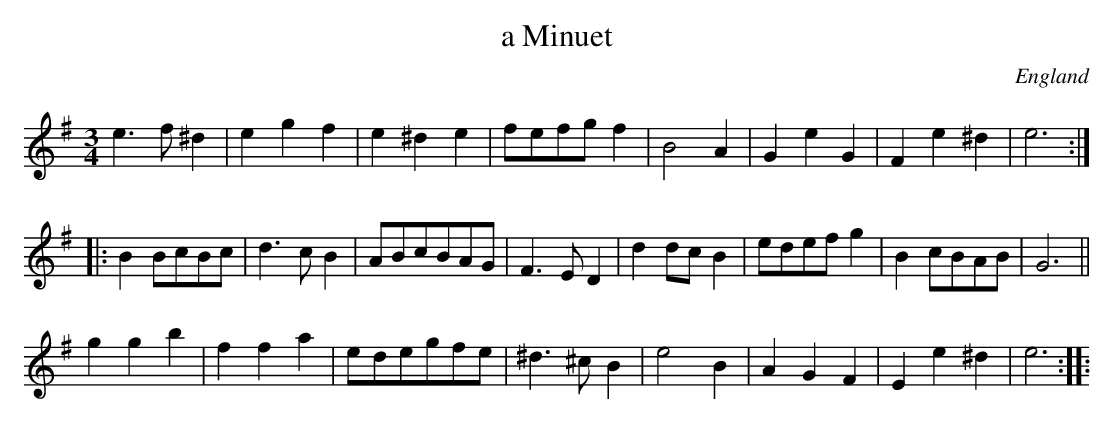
X:1
T:a Minuet
L:1/4
M:3/4
O:England
K:E min
e>f^d | egf | e^de | f/e/f/g/ f | B2A | GeG | Fe^d | e3 ::
B B/c/B/c/ | d>cB       | A/B/c/B/A/G/ | F>ED | \
d d/c/ B   | e/d/e/f/ g | B c/B/A/B/   | G3 ||
ggb | ffa | e/d/e/g/f/e/ | ^d>^cB | \
e2B | AGF | Ee^d         | e3 ::
